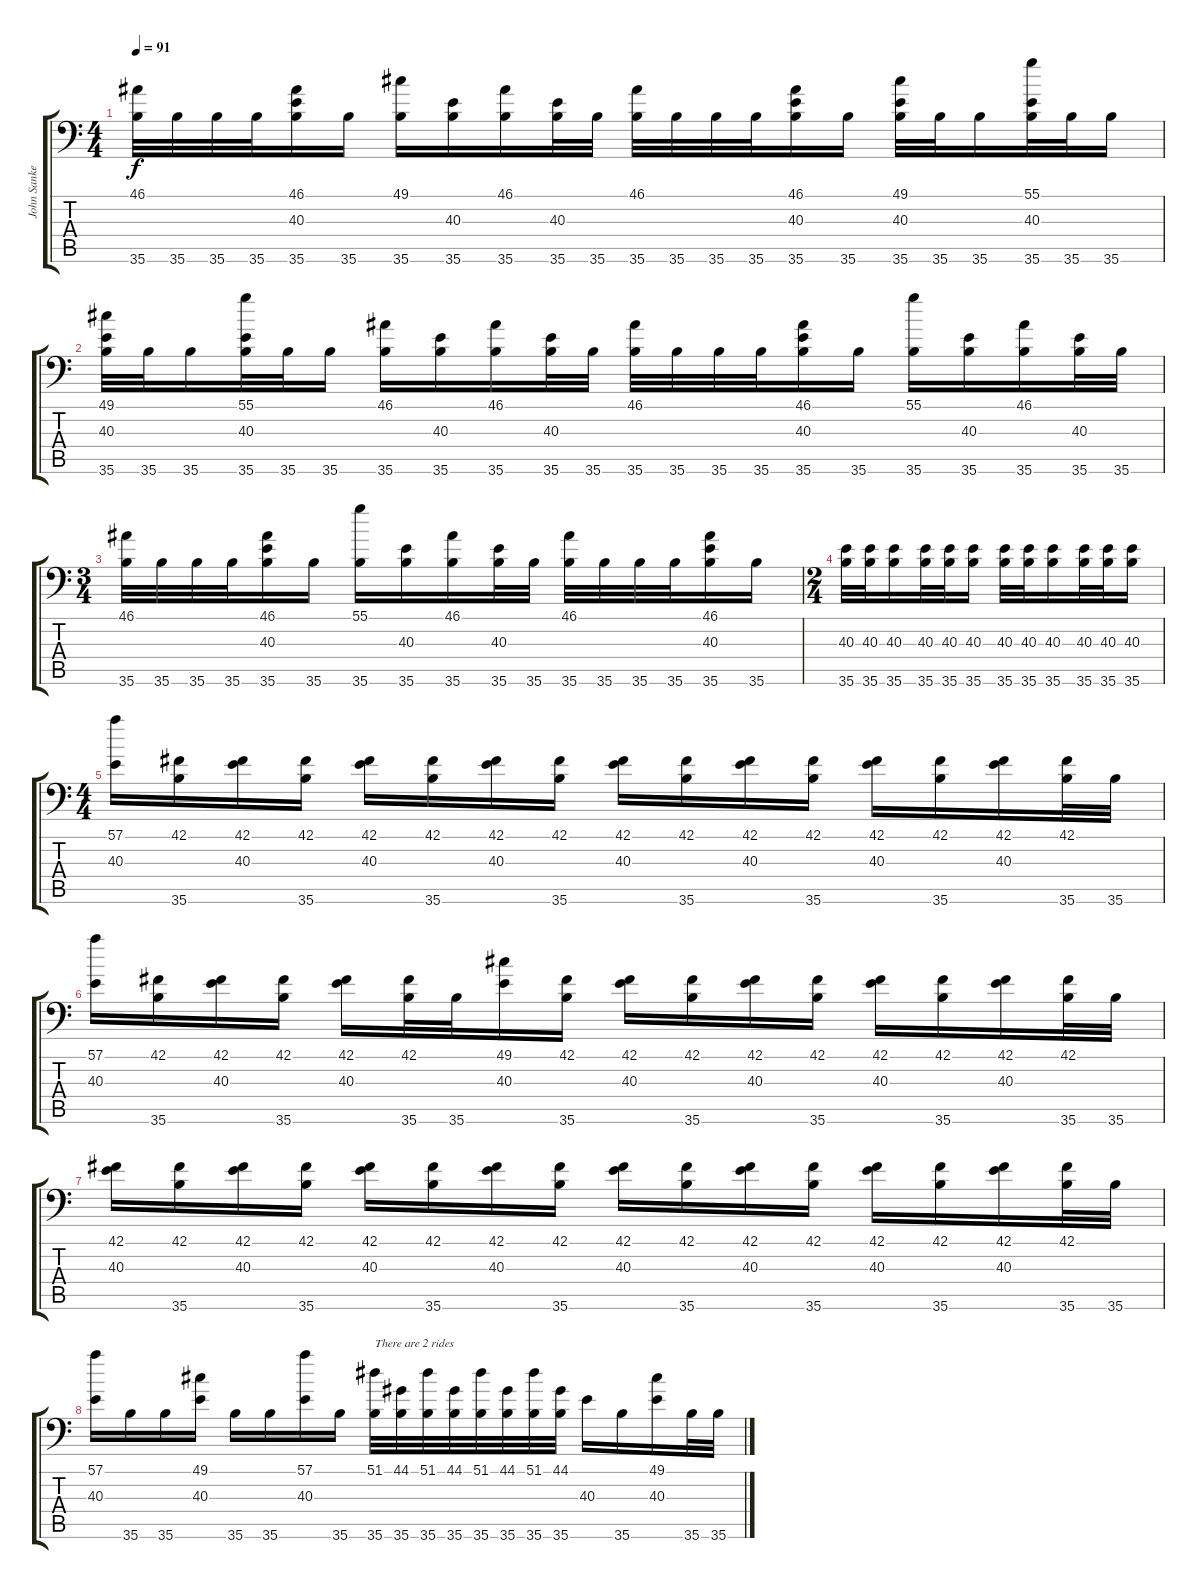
\track ("John Sankey" "John Sanke") {instrument acousticgrandpiano}
\staff {score tabs}
\tuning (C-1 C-1 C-1 C-1 C-1 C-1) {hide}
\ts (4 4)
\tempo 91
\clef f4
\ks c
(46.1 35.6).32{dy f} 35.6.32 35.6.32 35.6.32 (46.1 40.3 35.6).16 35.6.16 (49.1 35.6).16 (40.3 35.6).16 (46.1 35.6).16 (40.3 35.6).32 35.6.32 (46.1 35.6).32 35.6.32 35.6.32 35.6.32 (46.1 40.3 35.6).16 35.6.16 (49.1 40.3 35.6).32 35.6.32 35.6.16 (55.1 40.3 35.6).32 35.6.32 35.6.16 |
(49.1 40.3 35.6).32 35.6.32 35.6.16 (55.1 40.3 35.6).32 35.6.32 35.6.16 (46.1 35.6).16 (40.3 35.6).16 (46.1 35.6).16 (40.3 35.6).32 35.6.32 (46.1 35.6).32 35.6.32 35.6.32 35.6.32 (46.1 40.3 35.6).16 35.6.16 (55.1 35.6).16 (40.3 35.6).16 (46.1 35.6).16 (40.3 35.6).32 35.6.32 |
\ts (3 4)
(46.1 35.6).32 35.6.32 35.6.32 35.6.32 (46.1 40.3 35.6).16 35.6.16 (55.1 35.6).16 (40.3 35.6).16 (46.1 35.6).16 (40.3 35.6).32 35.6.32 (46.1 35.6).32 35.6.32 35.6.32 35.6.32 (46.1 40.3 35.6).16 35.6.16 |
\ts (2 4)
(40.3 35.6).32 (40.3 35.6).32 (40.3 35.6).16 (40.3 35.6).32 (40.3 35.6).32 (40.3 35.6).16 (40.3 35.6).32 (40.3 35.6).32 (40.3 35.6).16 (40.3 35.6).32 (40.3 35.6).32 (40.3 35.6).16 |
\ts (4 4)
(57.1 40.3).16 (42.1 35.6).16 (42.1 40.3).16 (42.1 35.6).16 (42.1 40.3).16 (42.1 35.6).16 (42.1 40.3).16 (42.1 35.6).16 (42.1 40.3).16 (42.1 35.6).16 (42.1 40.3).16 (42.1 35.6).16 (42.1 40.3).16 (42.1 35.6).16 (42.1 40.3).16 (42.1 35.6).32 35.6.32 |
(57.1 40.3).16 (42.1 35.6).16 (42.1 40.3).16 (42.1 35.6).16 (42.1 40.3).16 (42.1 35.6).32 35.6.32 (49.1 40.3).16 (42.1 35.6).16 (42.1 40.3).16 (42.1 35.6).16 (42.1 40.3).16 (42.1 35.6).16 (42.1 40.3).16 (42.1 35.6).16 (42.1 40.3).16 (42.1 35.6).32 35.6.32 |
(42.1 40.3).16 (42.1 35.6).16 (42.1 40.3).16 (42.1 35.6).16 (42.1 40.3).16 (42.1 35.6).16 (42.1 40.3).16 (42.1 35.6).16 (42.1 40.3).16 (42.1 35.6).16 (42.1 40.3).16 (42.1 35.6).16 (42.1 40.3).16 (42.1 35.6).16 (42.1 40.3).16 (42.1 35.6).32 35.6.32 |
(57.1 40.3).16 35.6.16 35.6.16 (49.1 40.3).16 35.6.16 35.6.16 (57.1 40.3).16 35.6.16 (51.1 35.6).32{txt "There are 2 rides"} (44.1 35.6).32 (51.1 35.6).32 (44.1 35.6).32 (51.1 35.6).32 (44.1 35.6).32 (51.1 35.6).32 (44.1 35.6).32 40.3.16 35.6.16 (49.1 40.3).16 35.6.32 35.6.32
